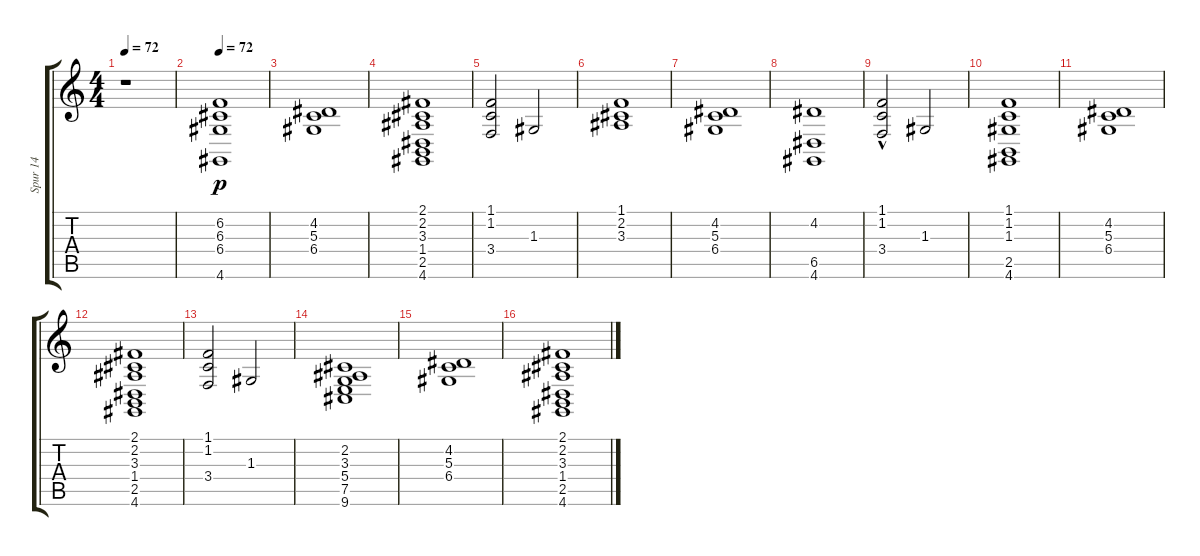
\track ("Spur 14" "Spur 14") {instrument pad2warm}
\staff {score tabs}
\tuning (E4 B3 G3 D3 A2 E2) {hide}
\ts (4 4)
\tempo 72
\clef g2
\ks c
r.1{dy p instrument pad2warm} |
\tempo 72
(6.2 6.3 6.4 4.6).1 |
(4.2 5.3 6.4).1 |
(2.1 2.2 3.3 1.4 2.5 4.6).1 |
(1.1 1.2 3.4).2 1.3.2 |
(1.1 2.2 3.3).1 |
(4.2 5.3 6.4).1 |
(4.2 6.5 4.6).1 |
(1.1 1.2 3.4{hac}).2 1.3.2 |
(1.1 1.2 1.3 2.5 4.6).1 |
(4.2 5.3 6.4).1 |
(2.1 2.2 3.3 1.4 2.5 4.6).1 |
(1.1 1.2 3.4).2 1.3.2 |
(2.2 3.3 5.4 7.5 9.6).1 |
(4.2 5.3 6.4).1 |
(2.1 2.2 3.3 1.4 2.5 4.6).1
